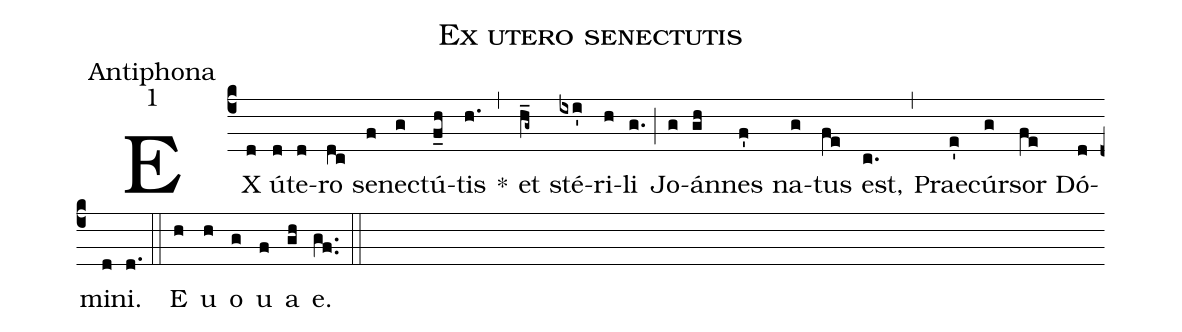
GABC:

name:Ex utero senectutis;
office-part:Antiphona;
mode:1;
%%
(c4) EX(d) ú(d)te(d)ro(dc) se(f)ne(g)ctú(f_h)tis(h.) *(,) et(h_g~) sté(ixi')ri(h)li(g.) (;) Jo(g)án(gh)nes(f') na(g)tus(fe) est,(c.) (,) Prae(e')cúr(g)sor(fe) Dó(d)mi(d)ni.(d.) (::) <eu>E(h) u(h) o(g) u(f) a(gh) e.</eu>(gf..) (::)
